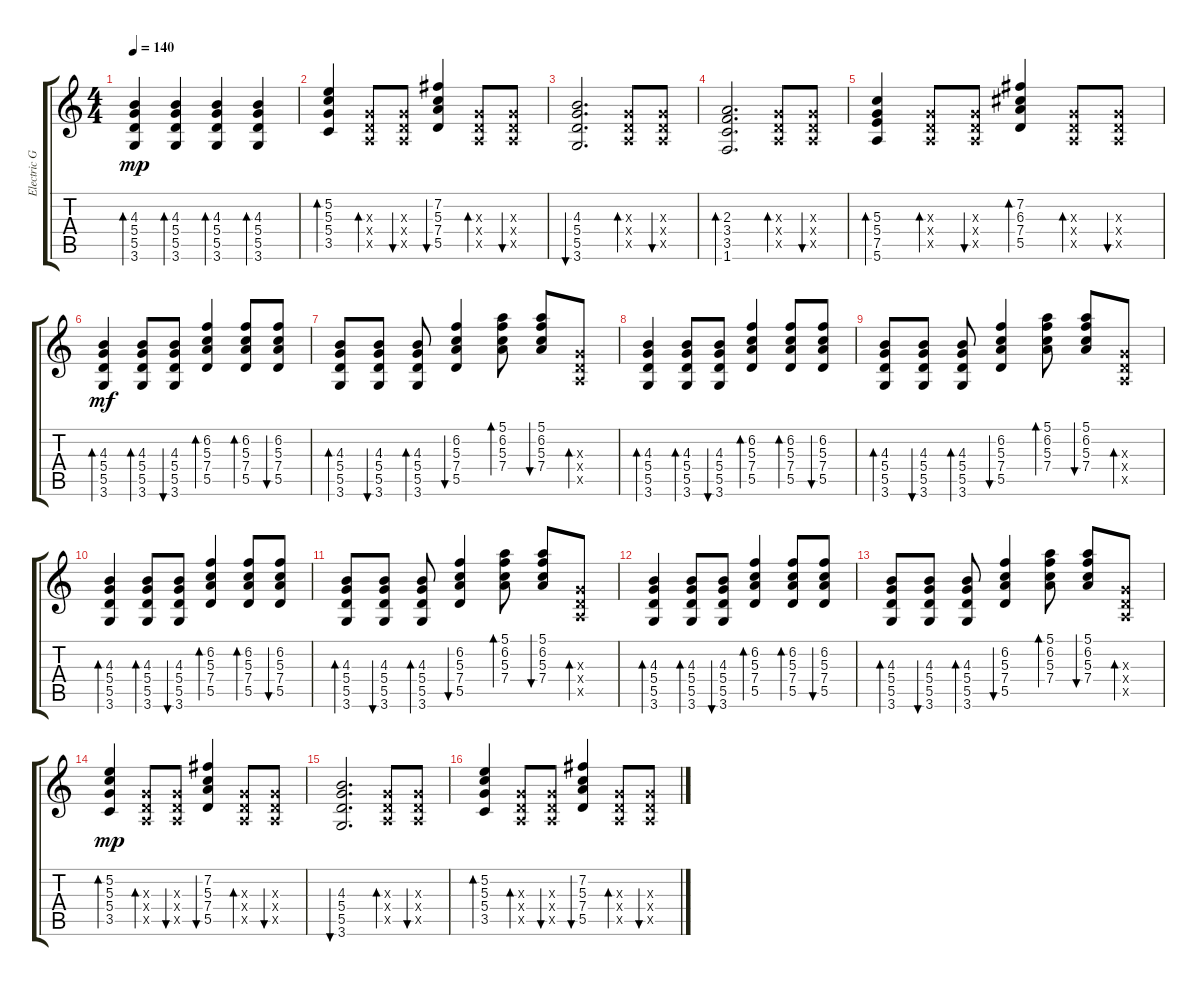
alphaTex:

\track ("Electric Guitar" "Electric G") {instrument acousticguitarsteel}
\staff {score tabs}
\tuning (E4 B3 G3 D3 A2 E2) {hide}
\ts (4 4)
\tempo 140
\clef g2
\ks c
(4.3 5.4 5.5 3.6).4{bd 30 dy mp} (4.3 5.4 5.5 3.6).4{bd 30} (4.3 5.4 5.5 3.6).4{bd 30} (4.3 5.4 5.5 3.6).4{bd 30} |
(5.2 5.3 5.4 3.5).4{bd 30} (0.3{x} 0.4{x} 0.5{x}).8{bd 30} (0.3{x} 0.4{x} 0.5{x}).8{bu 30} (7.2 5.3 7.4 5.5).4{bu 30} (0.3{x} 0.4{x} 0.5{x}).8{bd 30} (0.3{x} 0.4{x} 0.5{x}).8{bu 30} |
(4.3 5.4 5.5 3.6).2{d bu 30} (0.3{x} 0.4{x} 0.5{x}).8{bd 30} (0.3{x} 0.4{x} 0.5{x}).8{bu 30} |
(2.3 3.4 3.5 1.6).2{d bd 30} (0.3{x} 0.4{x} 0.5{x}).8{bd 30} (0.3{x} 0.4{x} 0.5{x}).8{bu 30} |
(5.3 5.4 7.5 5.6).4{bd 30} (0.3{x} 0.4{x} 0.5{x}).8{bd 30} (0.3{x} 0.4{x} 0.5{x}).8{bu 30} (7.2 6.3 7.4 5.5).4{bd 30} (0.3{x} 0.4{x} 0.5{x}).8{bd 30} (0.3{x} 0.4{x} 0.5{x}).8{bu 30} |
(4.3 5.4 5.5 3.6).4{bd 30 dy mf} (4.3 5.4 5.5 3.6).8{bd 30} (4.3 5.4 5.5 3.6).8{bu 30} (6.2 5.3 7.4 5.5).4{bd 30} (6.2 5.3 7.4 5.5).8{bd 30} (6.2 5.3 7.4 5.5).8{bu 30} |
(4.3 5.4 5.5 3.6).8{bd 30} (4.3 5.4 5.5 3.6).8{bu 30} (4.3 5.4 5.5 3.6).8{bd 30} (6.2 5.3 7.4 5.5).4{bu 30} (5.1 6.2 5.3 7.4).8{bd 30} (5.1 6.2 5.3 7.4).8{bu 30} (0.3{x} 0.4{x} 0.5{x}).8{bd 30} |
(4.3 5.4 5.5 3.6).4{bd 30} (4.3 5.4 5.5 3.6).8{bd 30} (4.3 5.4 5.5 3.6).8{bu 30} (6.2 5.3 7.4 5.5).4{bd 30} (6.2 5.3 7.4 5.5).8{bd 30} (6.2 5.3 7.4 5.5).8{bu 30} |
(4.3 5.4 5.5 3.6).8{bd 30} (4.3 5.4 5.5 3.6).8{bu 30} (4.3 5.4 5.5 3.6).8{bd 30} (6.2 5.3 7.4 5.5).4{bu 30} (5.1 6.2 5.3 7.4).8{bd 30} (5.1 6.2 5.3 7.4).8{bu 30} (0.3{x} 0.4{x} 0.5{x}).8{bd 30} |
(4.3 5.4 5.5 3.6).4{bd 30} (4.3 5.4 5.5 3.6).8{bd 30} (4.3 5.4 5.5 3.6).8{bu 30} (6.2 5.3 7.4 5.5).4{bd 30} (6.2 5.3 7.4 5.5).8{bd 30} (6.2 5.3 7.4 5.5).8{bu 30} |
(4.3 5.4 5.5 3.6).8{bd 30} (4.3 5.4 5.5 3.6).8{bu 30} (4.3 5.4 5.5 3.6).8{bd 30} (6.2 5.3 7.4 5.5).4{bu 30} (5.1 6.2 5.3 7.4).8{bd 30} (5.1 6.2 5.3 7.4).8{bu 30} (0.3{x} 0.4{x} 0.5{x}).8{bd 30} |
(4.3 5.4 5.5 3.6).4{bd 30} (4.3 5.4 5.5 3.6).8{bd 30} (4.3 5.4 5.5 3.6).8{bu 30} (6.2 5.3 7.4 5.5).4{bd 30} (6.2 5.3 7.4 5.5).8{bd 30} (6.2 5.3 7.4 5.5).8{bu 30} |
(4.3 5.4 5.5 3.6).8{bd 30} (4.3 5.4 5.5 3.6).8{bu 30} (4.3 5.4 5.5 3.6).8{bd 30} (6.2 5.3 7.4 5.5).4{bu 30} (5.1 6.2 5.3 7.4).8{bd 30} (5.1 6.2 5.3 7.4).8{bu 30} (0.3{x} 0.4{x} 0.5{x}).8{bd 30} |
(5.2 5.3 5.4 3.5).4{bd 30 dy mp} (0.3{x} 0.4{x} 0.5{x}).8{bd 30} (0.3{x} 0.4{x} 0.5{x}).8{bu 30} (7.2 5.3 7.4 5.5).4{bu 30} (0.3{x} 0.4{x} 0.5{x}).8{bd 30} (0.3{x} 0.4{x} 0.5{x}).8{bu 30} |
(4.3 5.4 5.5 3.6).2{d bu 30} (0.3{x} 0.4{x} 0.5{x}).8{bd 30} (0.3{x} 0.4{x} 0.5{x}).8{bu 30} |
(5.2 5.3 5.4 3.5).4{bd 30} (0.3{x} 0.4{x} 0.5{x}).8{bd 30} (0.3{x} 0.4{x} 0.5{x}).8{bu 30} (7.2 5.3 7.4 5.5).4{bu 30} (0.3{x} 0.4{x} 0.5{x}).8{bd 30} (0.3{x} 0.4{x} 0.5{x}).8{bu 30}
